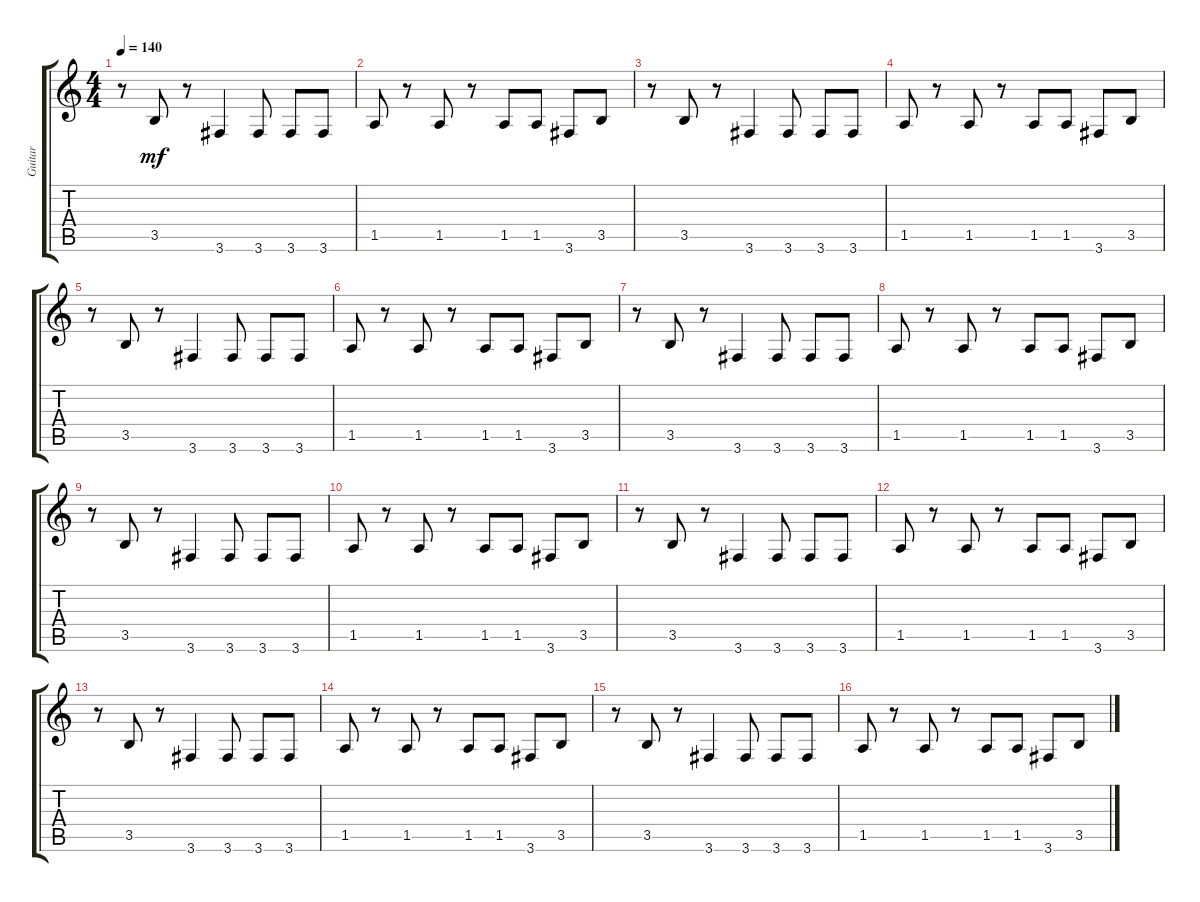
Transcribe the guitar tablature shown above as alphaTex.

\track ("Guitar" "Guitar") {instrument electricguitarclean}
\staff {score tabs}
\tuning (Eb4 Bb3 Gb3 Db3 Ab2 Eb2) {hide}
\ts (4 4)
\tempo 140
\clef g2
\ks c
r.8{dy mf} 3.5.8 r.8 3.6.4 3.6.8 3.6.8 3.6.8 |
1.5.8 r.8 1.5.8 r.8 1.5.8 1.5.8 3.6.8 3.5.8 |
r.8 3.5.8 r.8 3.6.4 3.6.8 3.6.8 3.6.8 |
1.5.8 r.8 1.5.8 r.8 1.5.8 1.5.8 3.6.8 3.5.8 |
r.8 3.5.8 r.8 3.6.4 3.6.8 3.6.8 3.6.8 |
1.5.8 r.8 1.5.8 r.8 1.5.8 1.5.8 3.6.8 3.5.8 |
r.8 3.5.8 r.8 3.6.4 3.6.8 3.6.8 3.6.8 |
1.5.8 r.8 1.5.8 r.8 1.5.8 1.5.8 3.6.8 3.5.8 |
r.8 3.5.8 r.8 3.6.4 3.6.8 3.6.8 3.6.8 |
1.5.8 r.8 1.5.8 r.8 1.5.8 1.5.8 3.6.8 3.5.8 |
r.8 3.5.8 r.8 3.6.4 3.6.8 3.6.8 3.6.8 |
1.5.8 r.8 1.5.8 r.8 1.5.8 1.5.8 3.6.8 3.5.8 |
r.8 3.5.8 r.8 3.6.4 3.6.8 3.6.8 3.6.8 |
1.5.8{volume 13} r.8 1.5.8 r.8 1.5.8 1.5.8 3.6.8 3.5.8 |
r.8 3.5.8{volume 11} r.8 3.6.4 3.6.8 3.6.8 3.6.8 |
1.5.8{volume 10} r.8 1.5.8 r.8 1.5.8 1.5.8 3.6.8 3.5.8
